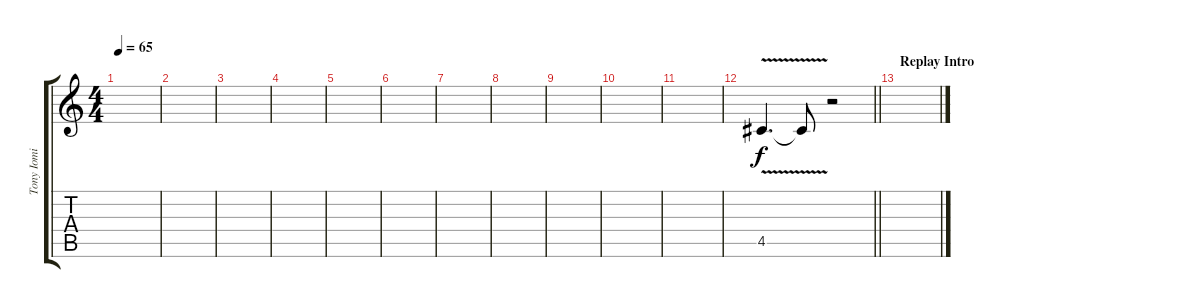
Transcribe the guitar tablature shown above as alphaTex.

\track ("Tony Iomi Guitar 2" "Tony Iomi ") {instrument overdrivenguitar}
\staff {score tabs}
\tuning (E4 B3 G3 D3 A2 E2) {hide}
\ts (4 4)
\tempo 65
\clef g2
\ks c
|
|
|
|
|
|
|
|
|
|
|
\barLineRight lightlight
4.5{v}.4{d} 4.5{t}.8{dy f} r.2 |
\section ("" "Replay Intro")
